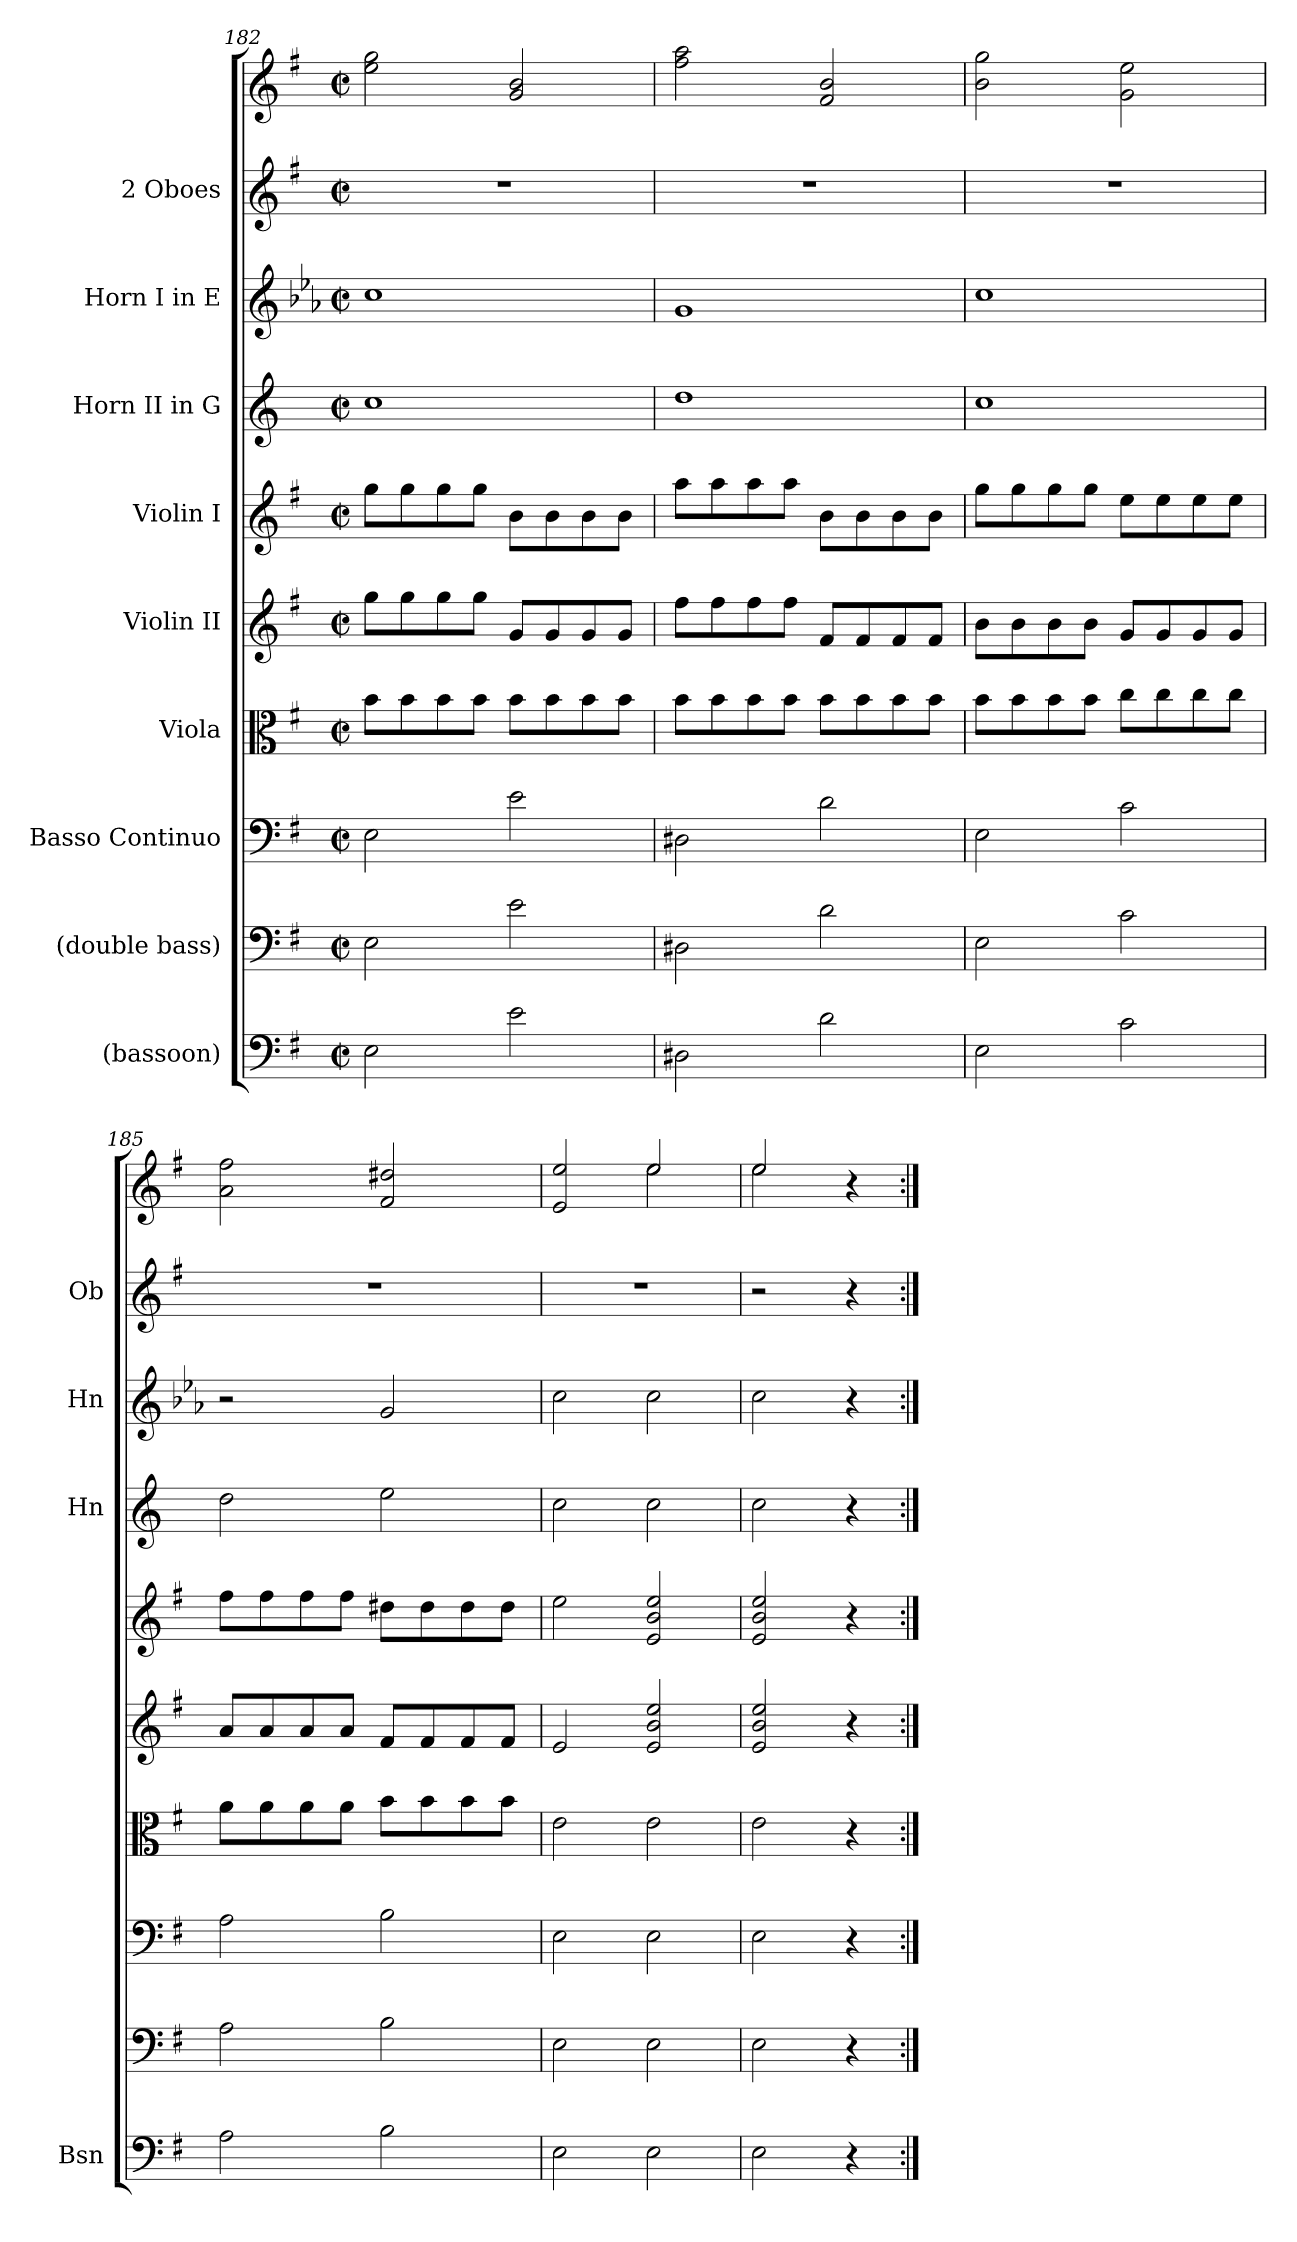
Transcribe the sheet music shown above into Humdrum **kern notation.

**kern	**kern	**kern	**kern	**kern	**kern	**kern	**kern	**kern	**kern
*part9	*part8	*part7	*part6	*part5	*part4	*part3	*part2	*part1	*part1
*staff10	*staff9	*staff8	*staff7	*staff6	*staff5	*staff4	*staff3	*staff2	*staff1
*I"(bassoon)	*I"(double bass)	*I"Basso Continuo	*I"Viola	*I"Violin II	*I"Violin I	*I"Horn II in G	*I"Horn I in E	*I"2 Oboes	*
*I'Bsn	*	*	*	*	*	*I'Hn	*I'Hn	*I'Ob	*
!!LO:PB:g=z
*clefF4	*clefF4	*clefF4	*clefC3	*clefG2	*clefG2	*clefG2	*clefG2	*clefG2	*clefG2
*	*ITrd7c12	*	*	*	*	*ITrd3c5	*ITrd5c8	*	*
*k[f#]	*k[f#]	*k[f#]	*k[f#]	*k[f#]	*k[f#]	*k[f#]	*k[f#]	*k[f#]	*k[f#]
*M2/2	*M2/2	*M2/2	*M2/2	*M2/2	*M2/2	*M2/2	*M2/2	*M2/2	*M2/2
*met(c|)	*met(c|)	*met(c|)	*met(c|)	*met(c|)	*met(c|)	*met(c|)	*met(c|)	*met(c|)	*met(c|)
=182	=182	=182	=182	=182	=182	=182	=182	=182	=182
2E\	2EE\	2E\	8b\L	8gg\L	8gg\L	1g	1e	1r	2ee\ 2gg\
.	.	.	8b\	8gg\	8gg\	.	.	.	.
.	.	.	8b\	8gg\	8gg\	.	.	.	.
.	.	.	8b\J	8gg\J	8gg\J	.	.	.	.
2e\	2E\	2e\	8b\L	8g/L	8b\L	.	.	.	2g/ 2b/
.	.	.	8b\	8g/	8b\	.	.	.	.
.	.	.	8b\	8g/	8b\	.	.	.	.
.	.	.	8b\J	8g/J	8b\J	.	.	.	.
=183	=183	=183	=183	=183	=183	=183	=183	=183	=183
2D#X\	2DD#X\	2D#X\	8b\L	8ff#\L	8aa\L	1a	1B	1r	2ff#\ 2aa\
.	.	.	8b\	8ff#\	8aa\	.	.	.	.
.	.	.	8b\	8ff#\	8aa\	.	.	.	.
.	.	.	8b\J	8ff#\J	8aa\J	.	.	.	.
2d\	2D\	2d\	8b\L	8f#/L	8b\L	.	.	.	2f#/ 2b/
.	.	.	8b\	8f#/	8b\	.	.	.	.
.	.	.	8b\	8f#/	8b\	.	.	.	.
.	.	.	8b\J	8f#/J	8b\J	.	.	.	.
=184	=184	=184	=184	=184	=184	=184	=184	=184	=184
2E\	2EE\	2E\	8b\L	8b\L	8gg\L	1g	1e	1r	2b\ 2gg\
.	.	.	8b\	8b\	8gg\	.	.	.	.
.	.	.	8b\	8b\	8gg\	.	.	.	.
.	.	.	8b\J	8b\J	8gg\J	.	.	.	.
2c\	2C\	2c\	8cc\L	8g/L	8ee\L	.	.	.	2g\ 2ee\
.	.	.	8cc\	8g/	8ee\	.	.	.	.
.	.	.	8cc\	8g/	8ee\	.	.	.	.
.	.	.	8cc\J	8g/J	8ee\J	.	.	.	.
=185	=185	=185	=185	=185	=185	=185	=185	=185	=185
2A\	2AA\	2A\	8a\L	8a/L	8ff#\L	2a\	2r	1r	2a\ 2ff#\
.	.	.	8a\	8a/	8ff#\	.	.	.	.
.	.	.	8a\	8a/	8ff#\	.	.	.	.
.	.	.	8a\J	8a/J	8ff#\J	.	.	.	.
2B\	2BB\	2B\	8b\L	8f#/L	8dd#X\L	2b\	2B/	.	2f#/ 2dd#X/
.	.	.	8b\	8f#/	8dd#\	.	.	.	.
.	.	.	8b\	8f#/	8dd#\	.	.	.	.
.	.	.	8b\J	8f#/J	8dd#\J	.	.	.	.
=186	=186	=186	=186	=186	=186	=186	=186	=186	=186
*	*	*	*	*	*	*	*	*	*^
2E\	2EE\	2E\	2e\	2e/	2ee\	2g\	2e\	1r	2e/ 2ee/	2ryy
2E\	2EE\	2E\	2e\	2e/ 2b/ 2ee/	2e/ 2b/ 2ee/	2g\	2e\	.	2ee/	2ee\
=187	=187	=187	=187	=187	=187	=187	=187	=187	=187	=187
2E\	2EE\	2E\	2e\	2e/ 2b/ 2ee/	2e/ 2b/ 2ee/	2g\	2e\	2r	2ee/	2ee\
4r	4r	4r	4r	4r	4r	4r	4r	4r	4r	4ryy
*	*	*	*	*	*	*	*	*	*v	*v
=:|!	=:|!	=:|!	=:|!	=:|!	=:|!	=:|!	=:|!	=:|!	=:|!
*-	*-	*-	*-	*-	*-	*-	*-	*-	*-
